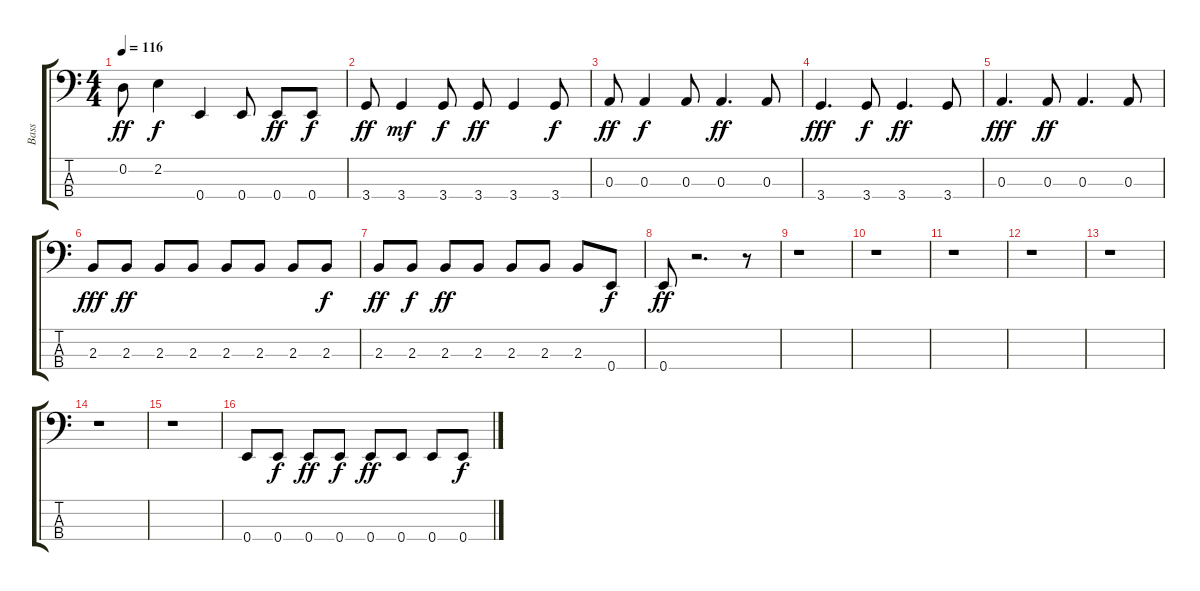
\track ("Bass" "Bass") {instrument electricbassfinger}
\staff {score tabs}
\tuning (G2 D2 A1 E1) {hide}
\ts (4 4)
\tempo 116
\clef f4
\ks c
0.2.8{dy ff} 2.2.4{dy f} 0.4.4 0.4.8 0.4.8{dy ff} 0.4.8{dy f} |
3.4.8{dy ff} 3.4.4{dy mf} 3.4.8{dy f} 3.4.8{dy ff} 3.4.4 3.4.8{dy f} |
0.3.8{dy ff} 0.3.4{dy f} 0.3.8 0.3.4{d dy ff} 0.3.8 |
3.4.4{d dy fff} 3.4.8{dy f} 3.4.4{d dy ff} 3.4.8 |
0.3.4{d dy fff} 0.3.8{dy ff} 0.3.4{d} 0.3.8 |
2.3.8{dy fff} 2.3.8{dy ff} 2.3.8 2.3.8 2.3.8 2.3.8 2.3.8 2.3.8{dy f} |
2.3.8{dy ff} 2.3.8{dy f} 2.3.8{dy ff} 2.3.8 2.3.8 2.3.8 2.3.8 0.4.8{dy f} |
0.4.8{dy ff} r.2{d} r.8 |
r.1 |
r.1 |
r.1 |
r.1 |
r.1 |
r.1 |
r.1 |
0.4.8 0.4.8{dy f} 0.4.8{dy ff} 0.4.8{dy f} 0.4.8{dy ff} 0.4.8 0.4.8 0.4.8{dy f}
